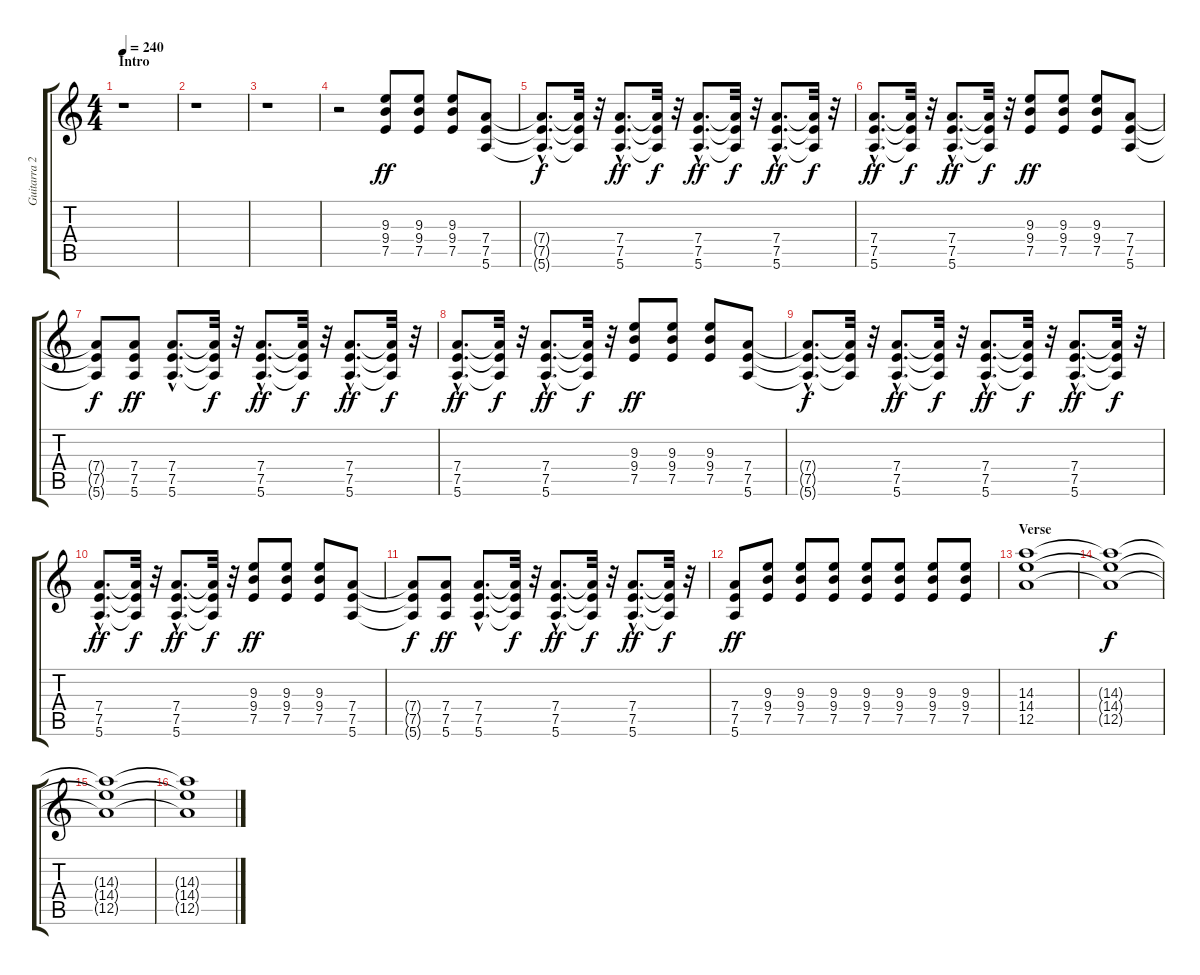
\track ("Guitarra 2 - Erik" "Guitarra 2") {instrument distortionguitar}
\staff {score tabs}
\tuning (E4 B3 G3 D3 A2 E2) {hide}
\ts (4 4)
\section ("" "Intro")
\tempo 240
\clef g2
\ks c
r.1{dy ff instrument distortionguitar} |
r.1 |
r.1 |
r.2 (9.3 9.4 7.5).8 (9.3 9.4 7.5).8 (9.3 9.4 7.5).8 (7.4 7.5 5.6).8 |
(7.4{hac t} 7.5{hac t} 5.6{hac t}).8{d dy f} (7.4{t} 7.5{t} 5.6{t}).32 r.32 (7.4{hac} 7.5{hac} 5.6{hac}).8{d dy ff} (7.4{t} 7.5{t} 5.6{t}).32{dy f} r.32 (7.4{hac} 7.5{hac} 5.6{hac}).8{d dy ff} (7.4{t} 7.5{t} 5.6{t}).32{dy f} r.32 (7.4{hac} 7.5{hac} 5.6{hac}).8{d dy ff} (7.4{t} 7.5{t} 5.6{t}).32{dy f} r.32 |
(7.4{hac} 7.5{hac} 5.6{hac}).8{d dy ff} (7.4{t} 7.5{t} 5.6{t}).32{dy f} r.32 (7.4{hac} 7.5{hac} 5.6{hac}).8{d dy ff} (7.4{t} 7.5{t} 5.6{t}).32{dy f} r.32 (9.3 9.4 7.5).8{dy ff} (9.3 9.4 7.5).8 (9.3 9.4 7.5).8 (7.4 7.5 5.6).8 |
(7.4{t} 7.5{t} 5.6{t}).8{dy f} (7.4 7.5 5.6).8{dy ff} (7.4{hac} 7.5{hac} 5.6{hac}).8{d} (7.4{t} 7.5{t} 5.6{t}).32{dy f} r.32 (7.4{hac} 7.5{hac} 5.6{hac}).8{d dy ff} (7.4{t} 7.5{t} 5.6{t}).32{dy f} r.32 (7.4{hac} 7.5{hac} 5.6{hac}).8{d dy ff} (7.4{t} 7.5{t} 5.6{t}).32{dy f} r.32 |
(7.4{hac} 7.5{hac} 5.6{hac}).8{d dy ff} (7.4{t} 7.5{t} 5.6{t}).32{dy f} r.32 (7.4{hac} 7.5{hac} 5.6{hac}).8{d dy ff} (7.4{t} 7.5{t} 5.6{t}).32{dy f} r.32 (9.3 9.4 7.5).8{dy ff} (9.3 9.4 7.5).8 (9.3 9.4 7.5).8 (7.4 7.5 5.6).8 |
(7.4{hac t} 7.5{hac t} 5.6{hac t}).8{d dy f} (7.4{t} 7.5{t} 5.6{t}).32 r.32 (7.4{hac} 7.5{hac} 5.6{hac}).8{d dy ff} (7.4{t} 7.5{t} 5.6{t}).32{dy f} r.32 (7.4{hac} 7.5{hac} 5.6{hac}).8{d dy ff} (7.4{t} 7.5{t} 5.6{t}).32{dy f} r.32 (7.4{hac} 7.5{hac} 5.6{hac}).8{d dy ff} (7.4{t} 7.5{t} 5.6{t}).32{dy f} r.32 |
(7.4{hac} 7.5{hac} 5.6{hac}).8{d dy ff} (7.4{t} 7.5{t} 5.6{t}).32{dy f} r.32 (7.4{hac} 7.5{hac} 5.6{hac}).8{d dy ff} (7.4{t} 7.5{t} 5.6{t}).32{dy f} r.32 (9.3 9.4 7.5).8{dy ff} (9.3 9.4 7.5).8 (9.3 9.4 7.5).8 (7.4 7.5 5.6).8 |
(7.4{t} 7.5{t} 5.6{t}).8{dy f} (7.4 7.5 5.6).8{dy ff} (7.4{hac} 7.5{hac} 5.6{hac}).8{d} (7.4{t} 7.5{t} 5.6{t}).32{dy f} r.32 (7.4{hac} 7.5{hac} 5.6{hac}).8{d dy ff} (7.4{t} 7.5{t} 5.6{t}).32{dy f} r.32 (7.4{hac} 7.5{hac} 5.6{hac}).8{d dy ff} (7.4{t} 7.5{t} 5.6{t}).32{dy f} r.32 |
(7.4 7.5 5.6).8{dy ff} (9.3 9.4 7.5).8 (9.3 9.4 7.5).8 (9.3 9.4 7.5).8 (9.3 9.4 7.5).8 (9.3 9.4 7.5).8 (9.3 9.4 7.5).8 (9.3 9.4 7.5).8 |
\section ("" "Verse")
(14.3 14.4 12.5).1 |
(14.3{t} 14.4{t} 12.5{t}).1{dy f} |
(14.3{t} 14.4{t} 12.5{t}).1 |
(14.3{t} 14.4{t} 12.5{t}).1
